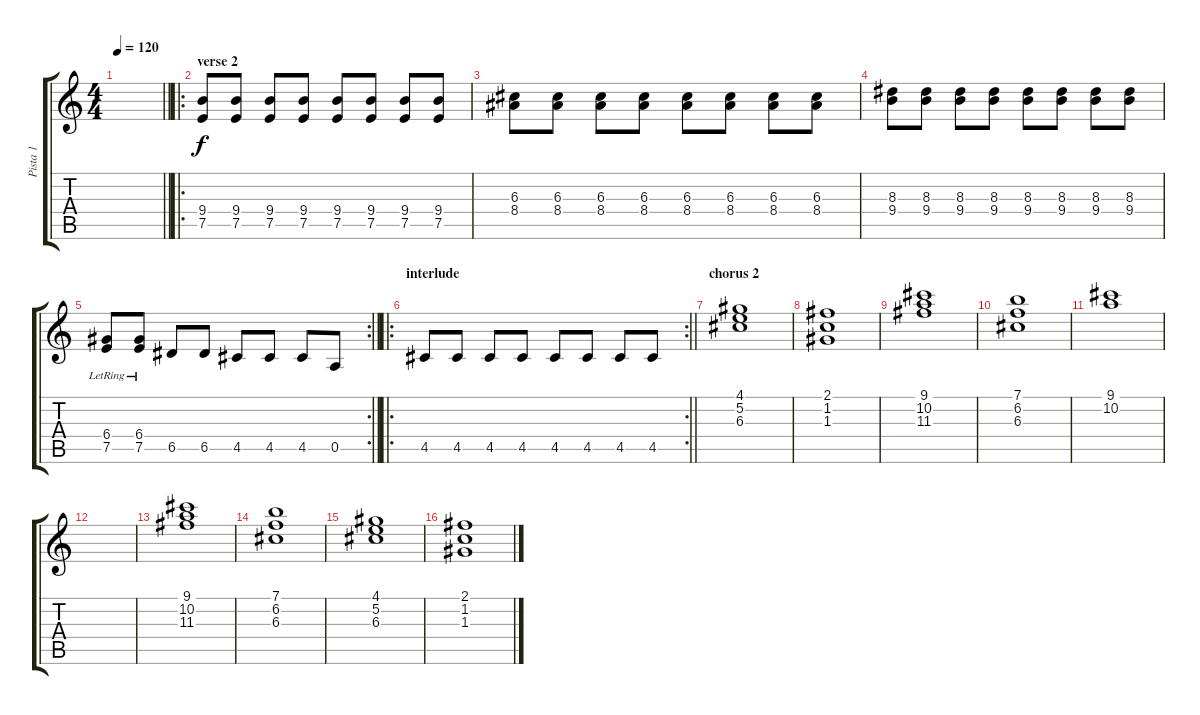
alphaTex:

\track ("Pista 1" "Pista 1") {instrument electricguitarclean}
\staff {score tabs}
\tuning (E4 B3 G3 D3 A2 E2) {hide}
\ts (4 4)
\tempo 120
\clef g2
\barLineRight lightlight
\ks c
|
\ro
\section ("" "verse 2")
(9.4 7.5).8 (9.4 7.5).8 (9.4 7.5).8 (9.4 7.5).8 (9.4 7.5).8 (9.4 7.5).8 (9.4 7.5).8 (9.4 7.5).8 |
(6.3 8.4).8 (6.3 8.4).8 (6.3 8.4).8 (6.3 8.4).8 (6.3 8.4).8 (6.3 8.4).8 (6.3 8.4).8 (6.3 8.4).8 |
(8.3 9.4).8 (8.3 9.4).8 (8.3 9.4).8 (8.3 9.4).8 (8.3 9.4).8 (8.3 9.4).8 (8.3 9.4).8 (8.3 9.4).8 |
\rc 2
\barLineRight lightlight
(6.4{lr} 7.5{lr}).8 (6.4{lr} 7.5{lr}).8 6.5.8 6.5.8 4.5.8 4.5.8 4.5.8 0.5.8 |
\ro
\rc 2
\section ("" "interlude")
\barLineRight lightlight
4.5.8 4.5.8 4.5.8 4.5.8 4.5.8 4.5.8 4.5.8 4.5.8 |
\section ("" "chorus 2")
(4.1 5.2 6.3).1 |
(2.1 1.2 1.3).1 |
(9.1 10.2 11.3).1 |
(7.1 6.2 6.3).1 |
(9.1 10.2).1 |
|
(9.1 10.2 11.3).1 |
(7.1 6.2 6.3).1 |
(4.1 5.2 6.3).1 |
(2.1 1.2 1.3).1
